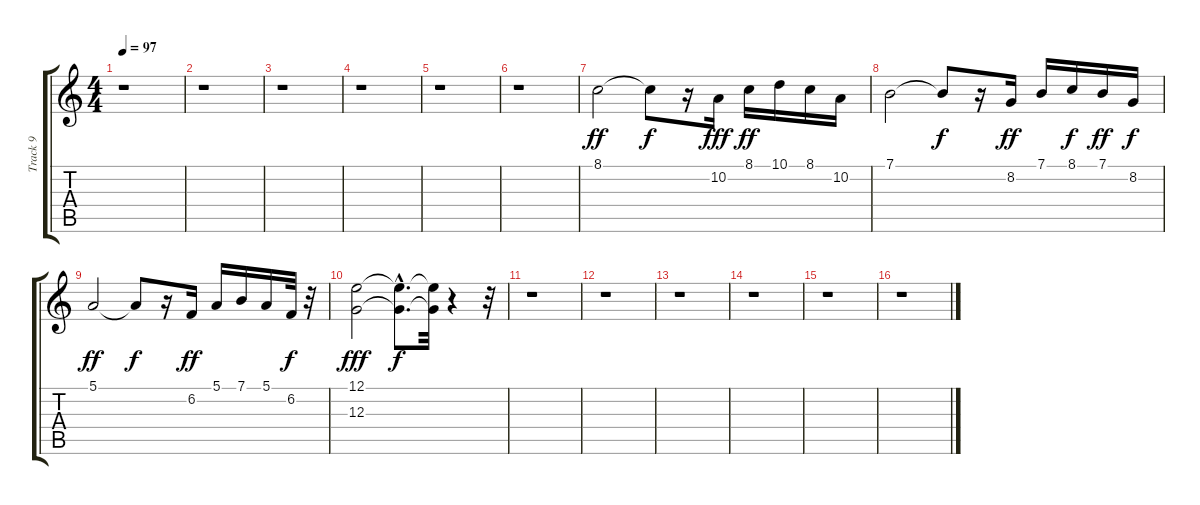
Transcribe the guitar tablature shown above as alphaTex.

\track ("Track 9" "Track 9") {instrument trumpet}
\staff {score tabs}
\tuning (E4 B3 G3 D3 A2 E2) {hide}
\ts (4 4)
\tempo 97
\clef g2
\ks c
r.1{dy ff instrument trumpet} |
r.1 |
r.1 |
r.1 |
r.1 |
r.1 |
8.1.2 8.1{t}.8{dy f} r.16 10.2.16{dy fff} 8.1.16{dy ff} 10.1.16 8.1.16 10.2.16 |
7.1.2 7.1{t}.8{dy f} r.16 8.2.16{dy ff} 7.1.16 8.1.16{dy f} 7.1.16{dy ff} 8.2.16{dy f} |
5.1.2{dy ff} 5.1{t}.8{dy f} r.16 6.2.16{dy ff} 5.1.16 7.1.16 5.1.16 6.2.32{dy f} r.32 |
(12.1 12.3).2{dy fff} (12.1{hac t} 12.3{hac t}).8{d dy f} (12.1{t} 12.3{t}).32 r.4 r.32 |
r.1 |
r.1 |
r.1 |
r.1 |
r.1 |
r.1
